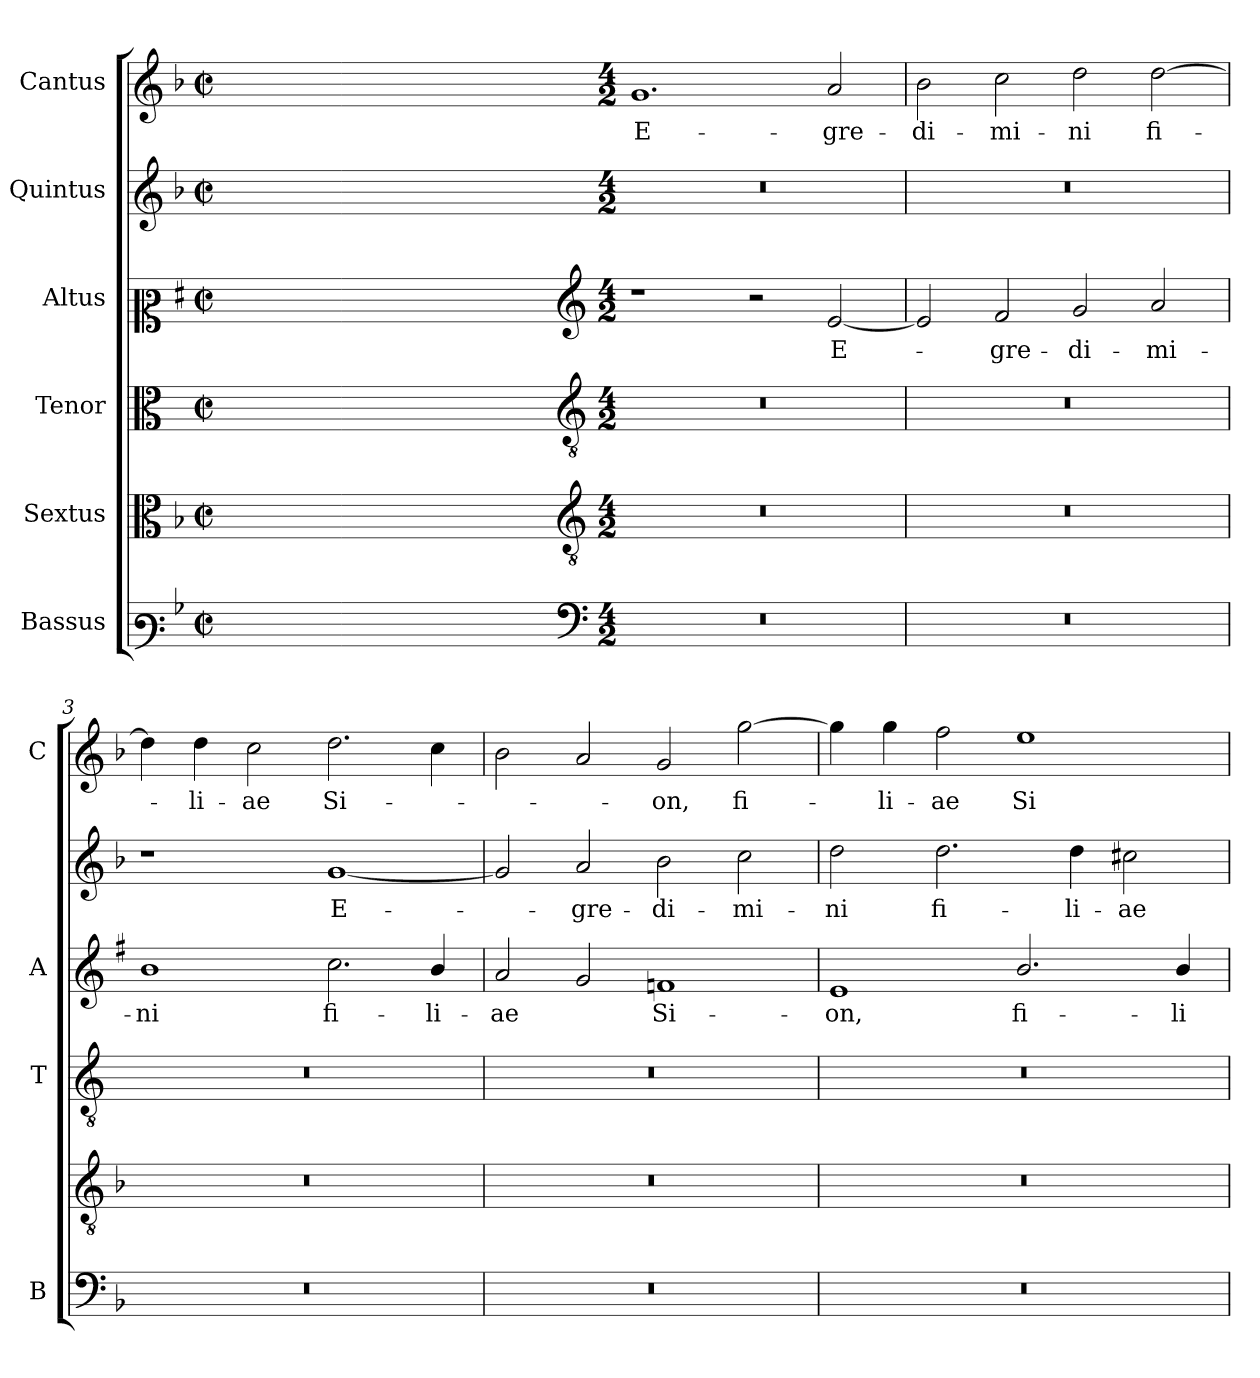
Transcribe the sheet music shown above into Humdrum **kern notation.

**kern	**kern	**kern	**kern	**text	**kern	**text	**kern	**text
*part6	*part5	*part4	*part3	*part3	*part2	*part2	*part1	*part1
*staff6	*staff5	*staff4	*staff3	*staff3	*staff2	*staff2	*staff1	*staff1
*I"Bassus	*I"Sextus	*I"Tenor	*I"Altus	*	*I"Quintus	*	*I"Cantus	*
*I'B	*	*I'T	*I'A	*	*	*	*I'C	*
*clefF3	*clefC3	*clefC3	*clefC2	*	*clefG2	*	*clefG2	*
*	*	*ITrd4c7	*ITrd1c2	*	*	*	*	*
*k[b-]	*k[b-]	*k[b-]	*k[b-]	*	*k[b-]	*	*k[b-]	*
*F:	*F:	*F:	*F:	*	*F:	*	*F:	*
*M2/2	*M2/2	*M2/2	*M2/2	*	*M2/2	*	*M2/2	*
*met(c|)	*met(c|)	*met(c|)	*met(c|)	*	*met(c|)	*	*met(c|)	*
=	=	=	=	=	=	=	=	=
1ryy	1ryy	1ryy	1ryy	.	1ryy	.	1ryy	.
=1X-	=1X-	=1X-	=1X-	=1X-	=1X-	=1X-	=1X-	=1X-
4ryy	4ryy	4ryy	4ryy	.	4ryy	.	4ryy	.
4ryy	4ryy	4ryy	4ryy	.	4ryy	.	4ryy	.
4ryy	4ryy	4ryy	4ryy	.	4ryy	.	4ryy	.
4ryy	4ryy	4ryy	4ryy	.	4ryy	.	4ryy	.
=1-	=1-	=1-	=1-	=1-	=1-	=1-	=1-	=1-
*clefF4	*clefGv2	*clefGv2	*clefG2	*	*	*	*	*
*M4/2	*M4/2	*M4/2	*M4/2	*	*M4/2	*	*M4/2	*
!	!	!	!	!	!	!	!	!LO:LY:b
0r	0r	0r	1r	.	0r	.	1.g	E-
.	.	.	2r	.	.	.	.	.
!	!	!	!	!LO:LY:b	!	!	!	!LO:LY:b
.	.	.	[2d/	E-	.	.	2a/	-gre-
=2	=2	=2	=2	=2	=2	=2	=2	=2
!	!	!	!	!	!	!	!	!LO:LY:b
0r	0r	0r	2d/]	.	0r	.	2b-\	-di-
!	!	!	!	!LO:LY:b	!	!	!	!LO:LY:b
.	.	.	2e/	-gre-	.	.	2cc\	-mi-
!	!	!	!	!LO:LY:b	!	!	!	!LO:LY:b
.	.	.	2f/	-di-	.	.	2dd\	-ni
!	!	!	!	!LO:LY:b	!	!	!	!LO:LY:b
.	.	.	2g/	-mi-	.	.	[2dd\	fi-
=3	=3	=3	=3	=3	=3	=3	=3	=3
!	!	!	!	!LO:LY:b	!	!	!	!
0r	0r	0r	1a	-ni	1r	.	4dd\]	.
!	!	!	!	!	!	!	!	!LO:LY:b
.	.	.	.	.	.	.	4dd\	-li-
!	!	!	!	!	!	!	!	!LO:LY:b
.	.	.	.	.	.	.	2cc\	-ae
!	!	!	!	!LO:LY:b	!	!LO:LY:b	!	!LO:LY:b
.	.	.	2.b-\	fi-	[1g	E-	2.dd\	Si-
!	!	!	!	!LO:LY:b	!	!	!	!
.	.	.	4a/	-li-	.	.	4cc\	.
=4	=4	=4	=4	=4	=4	=4	=4	=4
!	!	!	!	!LO:LY:b	!	!	!	!
0r	0r	0r	2g/	-ae	2g/]	.	2b-\	.
!	!	!	!	!	!	!LO:LY:b	!	!
.	.	.	2f/	.	2a/	-gre-	2a/	.
!	!	!	!	!LO:LY:b	!	!LO:LY:b	!	!LO:LY:b
.	.	.	1e-X	Si-	2b-\	-di-	2g/	-on,
!	!	!	!	!	!	!LO:LY:b	!	!LO:LY:b
.	.	.	.	.	2cc\	-mi-	[2gg\	fi-
=5	=5	=5	=5	=5	=5	=5	=5	=5
!	!	!	!	!LO:LY:b	!	!LO:LY:b	!	!
0r	0r	0r	1d	-on,	2dd\	-ni	4gg\]	.
!	!	!	!	!	!	!	!	!LO:LY:b
.	.	.	.	.	.	.	4gg\	-li-
!	!	!	!	!	!	!LO:LY:b	!	!LO:LY:b
.	.	.	.	.	2.dd\	fi-	2ff\	-ae
!	!	!	!	!LO:LY:b	!	!	!	!LO:LY:b
.	.	.	2.a/	fi-	.	.	1ee	Si-
!	!	!	!	!	!	!LO:LY:b	!	!
.	.	.	.	.	4dd\	-li-	.	.
!	!	!	!	!	!	!LO:LY:b	!	!
.	.	.	.	.	2cc#X\	-ae	.	.
!	!	!	!	!LO:LY:b	!	!	!	!
.	.	.	4a/	-li-	.	.	.	.
=	=	=	=	=	=	=	=	=
*-	*-	*-	*-	*-	*-	*-	*-	*-
